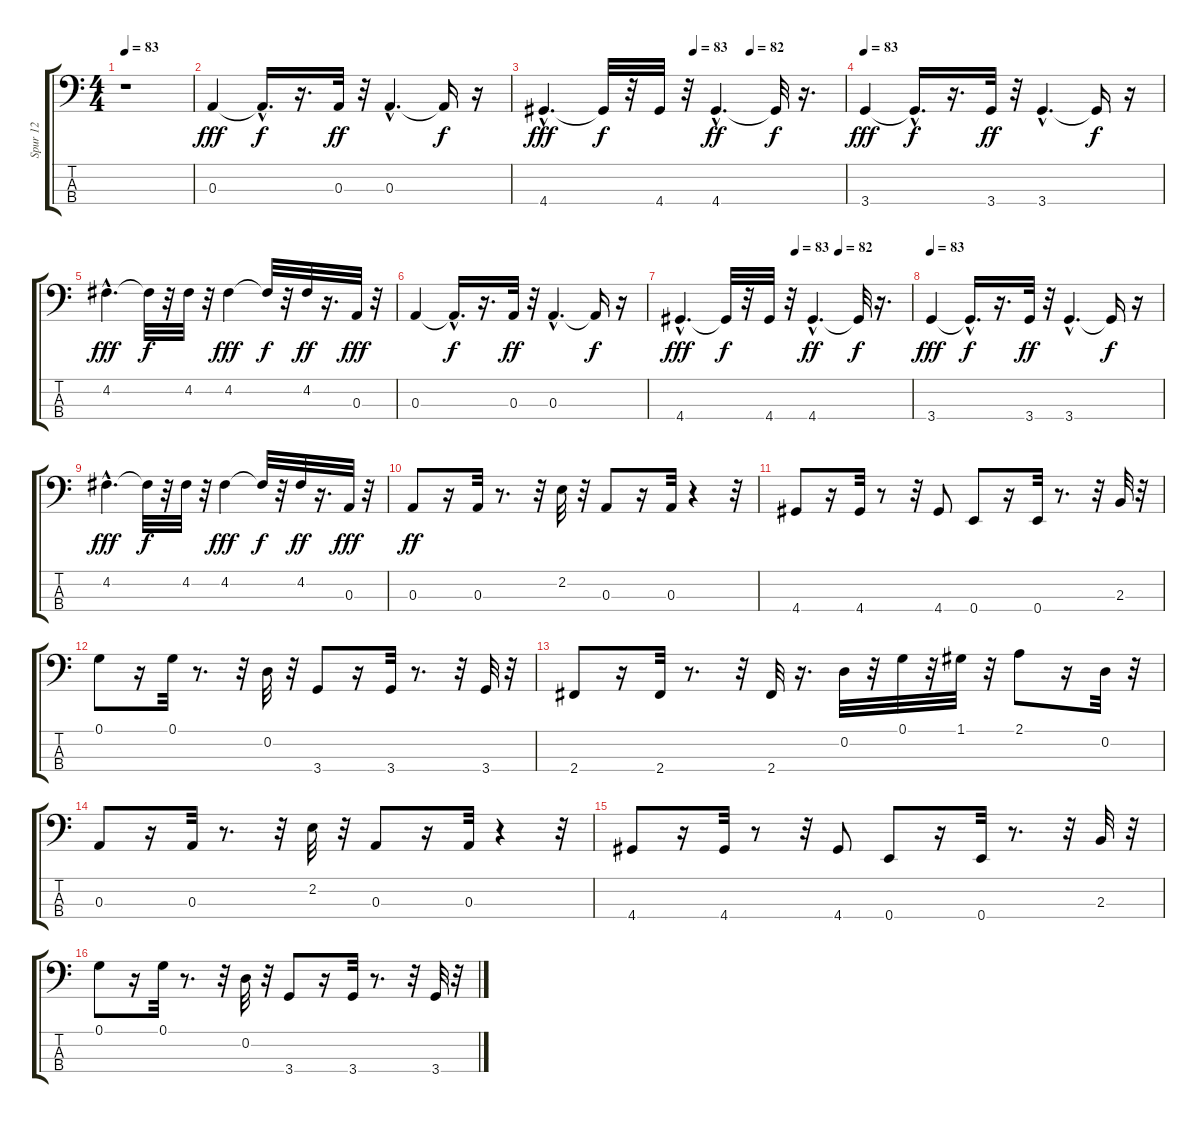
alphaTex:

\track ("Spur 12" "Spur 12") {instrument fretlessbass}
\staff {score tabs}
\tuning (G2 D2 A1 E1) {hide}
\ts (4 4)
\tempo 83
\clef f4
\ks c
r.1{dy fff} |
0.3.4 0.3{hac t}.16{d dy f} r.16{d} 0.3.32{dy ff} r.32 0.3{hac}.4{d} 0.3{t}.16{dy f} r.16 |
\tempo (83 0.5)
\tempo (82 0.6875)
4.4{hac}.4{d dy fff} 4.4{t}.32{dy f} r.32 4.4.32 r.32 4.4{hac}.4{d dy ff} 4.4{t}.32{dy f} r.16{d} |
\tempo 83
3.4.4{dy fff} 3.4{hac t}.16{d dy f} r.16{d} 3.4.32{dy ff} r.32 3.4{hac}.4{d} 3.4{t}.16{dy f} r.16 |
4.2{hac}.4{d dy fff} 4.2{t}.32{dy f} r.32 4.2.32 r.32 4.2.4{dy fff} 4.2{t}.32{dy f} r.32 4.2.32{dy ff} r.16{d} 0.3.32{dy fff} r.32 |
0.3.4 0.3{hac t}.16{d dy f} r.16{d} 0.3.32{dy ff} r.32 0.3{hac}.4{d} 0.3{t}.16{dy f} r.16 |
\tempo (83 0.5)
\tempo (82 0.6875)
4.4{hac}.4{d dy fff} 4.4{t}.32{dy f} r.32 4.4.32 r.32 4.4{hac}.4{d dy ff} 4.4{t}.32{dy f} r.16{d} |
\tempo 83
3.4.4{dy fff} 3.4{hac t}.16{d dy f} r.16{d} 3.4.32{dy ff} r.32 3.4{hac}.4{d} 3.4{t}.16{dy f} r.16 |
4.2{hac}.4{d dy fff} 4.2{t}.32{dy f} r.32 4.2.32 r.32 4.2.4{dy fff} 4.2{t}.32{dy f} r.32 4.2.32{dy ff} r.16{d} 0.3.32{dy fff} r.32 |
0.3.8{dy ff} r.16 0.3.32 r.8{d} r.32 2.2.32 r.32 0.3.8 r.16 0.3.32 r.4 r.32 |
4.4.8 r.16 4.4.32 r.8 r.32 4.4.8 0.4.8 r.16 0.4.32 r.8{d} r.32 2.3.32 r.32 |
0.1.8 r.16 0.1.32 r.8{d} r.32 0.2.32 r.32 3.4.8 r.16 3.4.32 r.8{d} r.32 3.4.32 r.32 |
2.4.8 r.16 2.4.32 r.8{d} r.32 2.4.32 r.16{d} 0.2.32 r.32 0.1.32 r.32 1.1.32 r.32 2.1.8 r.16 0.2.32 r.32 |
0.3.8 r.16 0.3.32 r.8{d} r.32 2.2.32 r.32 0.3.8 r.16 0.3.32 r.4 r.32 |
4.4.8 r.16 4.4.32 r.8 r.32 4.4.8 0.4.8 r.16 0.4.32 r.8{d} r.32 2.3.32 r.32 |
0.1.8 r.16 0.1.32 r.8{d} r.32 0.2.32 r.32 3.4.8 r.16 3.4.32 r.8{d} r.32 3.4.32 r.32
